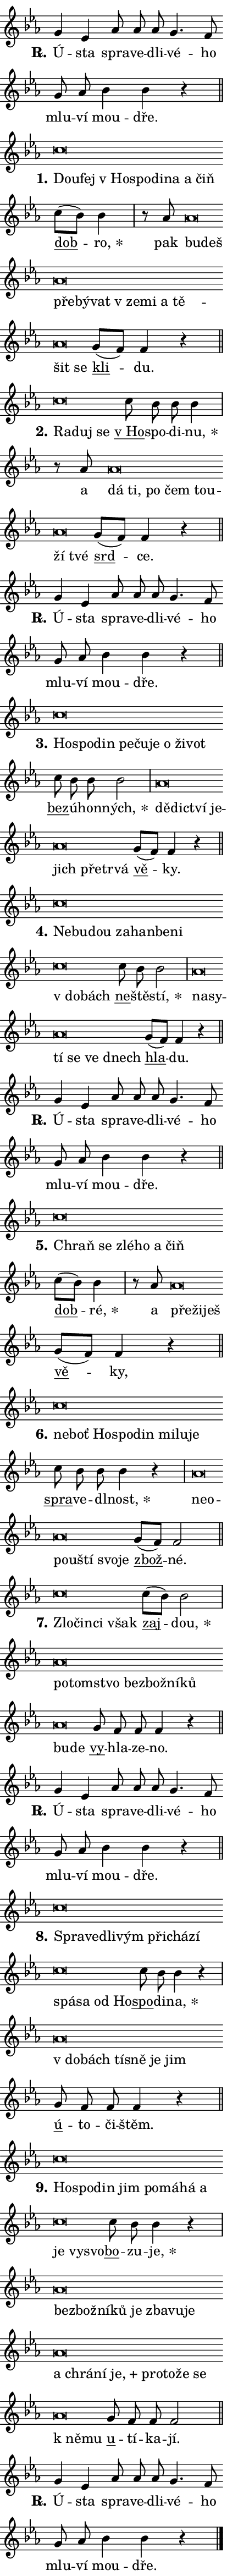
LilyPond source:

\version "2.24.0"
\header { tagline = "" }
\paper {
  indent = 0\cm
  top-margin = 0\cm
  right-margin = 0.13\cm % to fit lyric hyphens
  bottom-margin = 0\cm
  left-margin = 0\cm
  paper-width = 7\cm
  page-breaking = #ly:one-page-breaking
  system-system-spacing.basic-distance = #11
  score-system-spacing.basic-distance = #11
  ragged-last = ##f
}


%% Author: Thomas Morley
%% https://lists.gnu.org/archive/html/lilypond-user/2020-05/msg00002.html
#(define (line-position grob)
"Returns position of @var[grob} in current system:
   @code{'start}, if at first time-step
   @code{'end}, if at last time-step
   @code{'middle} otherwise
"
  (let* ((col (ly:item-get-column grob))
         (ln (ly:grob-object col 'left-neighbor))
         (rn (ly:grob-object col 'right-neighbor))
         (col-to-check-left (if (ly:grob? ln) ln col))
         (col-to-check-right (if (ly:grob? rn) rn col))
         (break-dir-left
           (and
             (ly:grob-property col-to-check-left 'non-musical #f)
             (ly:item-break-dir col-to-check-left)))
         (break-dir-right
           (and
             (ly:grob-property col-to-check-right 'non-musical #f)
             (ly:item-break-dir col-to-check-right))))
        (cond ((eqv? 1 break-dir-left) 'start)
              ((eqv? -1 break-dir-right) 'end)
              (else 'middle))))

#(define (tranparent-at-line-position vctor)
  (lambda (grob)
  "Relying on @code{line-position} select the relevant enry from @var{vctor}.
Used to determine transparency,"
    (case (line-position grob)
      ((end) (not (vector-ref vctor 0)))
      ((middle) (not (vector-ref vctor 1)))
      ((start) (not (vector-ref vctor 2))))))

noteHeadBreakVisibility =
#(define-music-function (break-visibility)(vector?)
"Makes @code{NoteHead}s transparent relying on @var{break-visibility}"
#{
  \override NoteHead.transparent =
    #(tranparent-at-line-position break-visibility)
#})

#(define delete-ledgers-for-transparent-note-heads
  (lambda (grob)
    "Reads whether a @code{NoteHead} is transparent.
If so this @code{NoteHead} is removed from @code{'note-heads} from
@var{grob}, which is supposed to be @code{LedgerLineSpanner}.
As a result ledgers are not printed for this @code{NoteHead}"
    (let* ((nhds-array (ly:grob-object grob 'note-heads))
           (nhds-list
             (if (ly:grob-array? nhds-array)
                 (ly:grob-array->list nhds-array)
                 '()))
           ;; Relies on the transparent-property being done before
           ;; Staff.LedgerLineSpanner.after-line-breaking is executed.
           ;; This is fragile ...
           (to-keep
             (remove
               (lambda (nhd)
                 (ly:grob-property nhd 'transparent #f))
               nhds-list)))
      ;; TODO find a better method to iterate over grob-arrays, similiar
      ;; to filter/remove etc for lists
      ;; For now rebuilt from scratch
      (set! (ly:grob-object grob 'note-heads)  '())
      (for-each
        (lambda (nhd)
          (ly:pointer-group-interface::add-grob grob 'note-heads nhd))
        to-keep))))

squashNotes = {
  \override NoteHead.X-extent = #'(-0.2 . 0.2)
  \override NoteHead.Y-extent = #'(-0.75 . 0)
  \override NoteHead.stencil =
    #(lambda (grob)
       (let ((pos (ly:grob-property grob 'staff-position)))
         (begin
           (if (< pos -7) (display "ERROR: Lower brevis then expected\n") (display "OK: Expected brevis position\n"))
           (if (<= pos -6) ly:text-interface::print ly:note-head::print))))
}
unSquashNotes = {
  \revert NoteHead.X-extent
  \revert NoteHead.Y-extent
  \revert NoteHead.stencil
}

hideNotes = \noteHeadBreakVisibility #begin-of-line-visible
unHideNotes = \noteHeadBreakVisibility #all-visible

% work-around for resetting accidentals
% https://lilypond.org/doc/v2.23/Documentation/notation/displaying-rhythms#unmetered-music
cadenzaMeasure = {
  \cadenzaOff
  \partial 1024 s1024
  \cadenzaOn
}

#(define-markup-command (accent layout props text) (markup?)
  "Underline accented syllable"
  (interpret-markup layout props
    #{\markup \override #'(offset . 4.3) \underline { #text }#}))

responsum = \markup \concat {
  "R" \hspace #-1.05 \path #0.1 #'((moveto 0 0.07) (lineto 0.9 0.8)) \hspace #0.05 "."
}

spaceSize = #0.6828661417322834 % exact space size for TeX Gyre Schola

\layout {
  \context {
    \Staff
    \remove "Time_signature_engraver"
    \override LedgerLineSpanner.after-line-breaking = #delete-ledgers-for-transparent-note-heads
  }
  \context {
    \Lyrics {
      \override LyricSpace.minimum-distance = \spaceSize
      \override LyricText.font-name = #"TeX Gyre Schola"
      \override LyricText.font-size = 1
      \override StanzaNumber.font-name = #"TeX Gyre Schola Bold"
      \override StanzaNumber.font-size = 1
    }
  }
  \context {
    \Score 
    \override NoteHead.text =
      #(lambda (grob) 
        (let ((pos (ly:grob-property grob 'staff-position)))
          #{\markup {
            \combine
              \halign #-0.55 \raise #(if (= pos -6) 0 0.5) \override #'(thickness . 2) \draw-line #'(3.2 . 0)
              \musicglyph "noteheads.sM1"
          }#}))
  }
}

% magnetic-lyrics.ily
%
%   written by
%     Jean Abou Samra <jean@abou-samra.fr>
%     Werner Lemberg <wl@gnu.org>
%
%   adapted by
%     Jiri Hon <jiri.hon@gmail.com>
%
% Version 2022-Apr-15

% https://www.mail-archive.com/lilypond-user@gnu.org/msg149350.html

#(define (Left_hyphen_pointer_engraver context)
   "Collect syllable-hyphen-syllable occurrences in lyrics and store
them in properties.  This engraver only looks to the left.  For
example, if the lyrics input is @code{foo -- bar}, it does the
following.

@itemize @bullet
@item
Set the @code{text} property of the @code{LyricHyphen} grob between
@q{foo} and @q{bar} to @code{foo}.

@item
Set the @code{left-hyphen} property of the @code{LyricText} grob with
text @q{foo} to the @code{LyricHyphen} grob between @q{foo} and
@q{bar}.
@end itemize

Use this auxiliary engraver in combination with the
@code{lyric-@/text::@/apply-@/magnetic-@/offset!} hook."
   (let ((hyphen #f)
         (text #f))
     (make-engraver
      (acknowledgers
       ((lyric-syllable-interface engraver grob source-engraver)
        (set! text grob)))
      (end-acknowledgers
       ((lyric-hyphen-interface engraver grob source-engraver)
        ;(when (not (grob::has-interface grob 'lyric-space-interface))
          (set! hyphen grob)));)
      ((stop-translation-timestep engraver)
       (when (and text hyphen)
         (ly:grob-set-object! text 'left-hyphen hyphen))
       (set! text #f)
       (set! hyphen #f)))))

#(define (lyric-text::apply-magnetic-offset! grob)
   "If the space between two syllables is less than the value in
property @code{LyricText@/.details@/.squash-threshold}, move the right
syllable to the left so that it gets concatenated with the left
syllable.

Use this function as a hook for
@code{LyricText@/.after-@/line-@/breaking} if the
@code{Left_@/hyphen_@/pointer_@/engraver} is active."
   (let ((hyphen (ly:grob-object grob 'left-hyphen #f)))
     (when hyphen
       (let ((left-text (ly:spanner-bound hyphen LEFT)))
         (when (grob::has-interface left-text 'lyric-syllable-interface)
           (let* ((common (ly:grob-common-refpoint grob left-text X))
                  (this-x-ext (ly:grob-extent grob common X))
                  (left-x-ext
                   (begin
                     ;; Trigger magnetism for left-text.
                     (ly:grob-property left-text 'after-line-breaking)
                     (ly:grob-extent left-text common X)))
                  ;; `delta` is the gap width between two syllables.
                  (delta (- (interval-start this-x-ext)
                            (interval-end left-x-ext)))
                  (details (ly:grob-property grob 'details))
                  (threshold (assoc-get 'squash-threshold details 0.2)))
             (when (< delta threshold)
               (let* (;; We have to manipulate the input text so that
                      ;; ligatures crossing syllable boundaries are not
                      ;; disabled.  For languages based on the Latin
                      ;; script this is essentially a beautification.
                      ;; However, for non-Western scripts it can be a
                      ;; necessity.
                      (lt (ly:grob-property left-text 'text))
                      (rt (ly:grob-property grob 'text))
                      (is-space (grob::has-interface hyphen 'lyric-space-interface))
                      (space (if is-space " " ""))
                      (extra-delta (if is-space spaceSize 0))
                      ;; Append new syllable.
                      (ltrt-space (if (and (string? lt) (string? rt))
                                (string-append lt space rt)
                                (make-concat-markup (list lt space rt))))
                      ;; Right-align `ltrt` to the right side.
                      (ltrt-space-markup (grob-interpret-markup
                               grob
                               (make-translate-markup
                                (cons (interval-length this-x-ext) 0)
                                (make-right-align-markup ltrt-space)))))
                 (begin
                   ;; Don't print `left-text`.
                   (ly:grob-set-property! left-text 'stencil #f)
                   ;; Set text and stencil (which holds all collected
                   ;; syllables so far) and shift it to the left.
                   (ly:grob-set-property! grob 'text ltrt-space)
                   (ly:grob-set-property! grob 'stencil ltrt-space-markup)
                   (ly:grob-translate-axis! grob (- (- delta extra-delta)) X))))))))))


#(define (lyric-hyphen::displace-bounds-first grob)
   ;; Make very sure this callback isn't triggered too early.
   (let ((left (ly:spanner-bound grob LEFT))
         (right (ly:spanner-bound grob RIGHT)))
     (ly:grob-property left 'after-line-breaking)
     (ly:grob-property right 'after-line-breaking)
     (ly:lyric-hyphen::print grob)))

squashThreshold = #0.4

\layout {
  \context {
    \Lyrics
    \consists #Left_hyphen_pointer_engraver
    \override LyricText.after-line-breaking =
      #lyric-text::apply-magnetic-offset!
    \override LyricHyphen.stencil = #lyric-hyphen::displace-bounds-first
    \override LyricText.details.squash-threshold = \squashThreshold
    \override LyricHyphen.minimum-distance = 0
    \override LyricHyphen.minimum-length = \squashThreshold
  }
}

squashText = \override LyricText.details.squash-threshold = 9999
unSquashText = \override LyricText.details.squash-threshold = \squashThreshold

leftText = \override LyricText.self-alignment-X = #LEFT
unLeftText = \revert LyricText.self-alignment-X

starOffset = #(lambda (grob) 
                (let ((x_offset (ly:self-alignment-interface::aligned-on-x-parent grob)))
                  (if (= x_offset 0) 0 (+ x_offset 1.2))))

star = #(define-music-function (syllable)(string?)
"Append star separator at the end of a syllable"
#{
  \once \override LyricText.X-offset = #starOffset
  \lyricmode { \markup {
    #syllable
    \override #'((font-name . "TeX Gyre Schola Bold")) \hspace #0.2 \lower #0.65 \larger "*"
  } }
#})

starAccent = #(define-music-function (syllable)(string?)
"Append star separator at the end of a syllable and make accent"
#{
  \once \override LyricText.X-offset = #starOffset
  \lyricmode { \markup {
    \accent #syllable
    \override #'((font-name . "TeX Gyre Schola Bold")) \hspace #0.2 \lower #0.65 \larger "*"
  } }
#})

breath = #(define-music-function (syllable)(string?)
"Append breathing indicator at the end of a syllable"
#{
  \lyricmode { \markup { #syllable "+" } }
#})

optionalBreath = #(define-music-function (syllable)(string?)
"Append optional breathing indicator at the end of a syllable"
#{
  \lyricmode { \markup { #syllable "(+)" } }
#})


\score {
    <<
        \new Voice = "melody" { \cadenzaOn \key es \major \relative { g'4 es as8 as as \bar "" g4. f8 \bar "" g as bes4 bes r \cadenzaMeasure \bar "||" \break } }
        \new Lyrics \lyricsto "melody" { \lyricmode { \set stanza = \responsum
Ú -- sta spra -- ve -- dli -- vé -- ho mlu -- ví mou -- dře. } }
    >>
    \layout {}
}

\score {
    <<
        \new Voice = "melody" { \cadenzaOn \key es \major \relative { \squashNotes c''\breve*1/16 \hideNotes \breve*1/16 \bar "" \breve*1/16 \bar "" \breve*1/16 \bar "" \breve*1/16 \bar "" \breve*1/16 \bar "" \breve*1/16 \breve*1/16 \bar "" \unHideNotes \unSquashNotes \bar "" c8[( bes)] bes4 \cadenzaMeasure \bar "|" r8 as8 \squashNotes as\breve*1/16 \hideNotes \breve*1/16 \bar "" \breve*1/16 \bar "" \breve*1/16 \bar "" \breve*1/16 \bar "" \breve*1/16 \bar "" \breve*1/16 \bar "" \breve*1/16 \bar "" \breve*1/16 \bar "" \breve*1/16 \breve*1/16 \bar "" \unHideNotes \unSquashNotes \bar "" g8[( f)] f4 r \cadenzaMeasure \bar "||" \break } }
        \new Lyrics \lyricsto "melody" { \lyricmode { \set stanza = "1."
\leftText Dou -- \squashText fej "v Ho" -- spo -- di -- na a čiň \unLeftText \unSquashText \markup \accent dob -- \star ro, pak \leftText bu -- \squashText deš pře -- bý -- vat "v ze" -- mi a tě -- šit se \unLeftText \unSquashText \markup \accent kli -- du. } }
    >>
    \layout {}
}

\score {
    <<
        \new Voice = "melody" { \cadenzaOn \key es \major \relative { \squashNotes c''\breve*1/16 \hideNotes \breve*1/16 \breve*1/16 \bar "" \unHideNotes \unSquashNotes \bar "" c8 bes bes bes4 \cadenzaMeasure \bar "|" r8 as8 \squashNotes as\breve*1/16 \hideNotes \breve*1/16 \bar "" \breve*1/16 \bar "" \breve*1/16 \bar "" \breve*1/16 \bar "" \breve*1/16 \breve*1/16 \bar "" \unHideNotes \unSquashNotes \bar "" g8[( f)] f4 r \cadenzaMeasure \bar "||" \break } }
        \new Lyrics \lyricsto "melody" { \lyricmode { \set stanza = "2."
\leftText Ra -- \squashText duj se \unLeftText \unSquashText \markup \accent "v Ho" -- spo -- di -- \star nu, a \leftText dá \squashText ti, po čem tou -- ží tvé \unLeftText \unSquashText \markup \accent srd -- ce. } }
    >>
    \layout {}
}

\score {
    <<
        \new Voice = "melody" { \cadenzaOn \key es \major \relative { g'4 es as8 as as \bar "" g4. f8 \bar "" g as bes4 bes r \cadenzaMeasure \bar "||" \break } }
        \new Lyrics \lyricsto "melody" { \lyricmode { \set stanza = \responsum
Ú -- sta spra -- ve -- dli -- vé -- ho mlu -- ví mou -- dře. } }
    >>
    \layout {}
}

\score {
    <<
        \new Voice = "melody" { \cadenzaOn \key es \major \relative { \squashNotes c''\breve*1/16 \hideNotes \breve*1/16 \bar "" \breve*1/16 \bar "" \breve*1/16 \bar "" \breve*1/16 \bar "" \breve*1/16 \bar "" \breve*1/16 \bar "" \breve*1/16 \breve*1/16 \bar "" \unHideNotes \unSquashNotes \bar "" c8 bes bes bes2 \cadenzaMeasure \bar "|" \squashNotes as\breve*1/16 \hideNotes \breve*1/16 \bar "" \breve*1/16 \bar "" \breve*1/16 \bar "" \breve*1/16 \bar "" \breve*1/16 \bar "" \breve*1/16 \breve*1/16 \bar "" \unHideNotes \unSquashNotes \bar "" g8[( f)] f4 r \cadenzaMeasure \bar "||" \break } }
        \new Lyrics \lyricsto "melody" { \lyricmode { \set stanza = "3."
\leftText Ho -- \squashText spo -- din pe -- ču -- je o ži -- vot \unLeftText \unSquashText \markup \accent bez -- ú -- hon -- \star ných, \leftText dě -- \squashText dic -- tví je -- jich pře -- tr -- vá \unLeftText \unSquashText \markup \accent vě -- ky. } }
    >>
    \layout {}
}

\score {
    <<
        \new Voice = "melody" { \cadenzaOn \key es \major \relative { \squashNotes c''\breve*1/16 \hideNotes \breve*1/16 \bar "" \breve*1/16 \bar "" \breve*1/16 \bar "" \breve*1/16 \bar "" \breve*1/16 \bar "" \breve*1/16 \bar "" \breve*1/16 \breve*1/16 \bar "" \unHideNotes \unSquashNotes \bar "" c8 bes bes2 \cadenzaMeasure \bar "|" \squashNotes as\breve*1/16 \hideNotes \breve*1/16 \bar "" \breve*1/16 \bar "" \breve*1/16 \bar "" \breve*1/16 \breve*1/16 \bar "" \unHideNotes \unSquashNotes \bar "" g8[( f)] f4 r \cadenzaMeasure \bar "||" \break } }
        \new Lyrics \lyricsto "melody" { \lyricmode { \set stanza = "4."
\leftText Ne -- \squashText bu -- dou za -- han -- be -- ni "v do" -- bách \unLeftText \unSquashText \markup \accent ne -- ště -- \star stí, \leftText na -- \squashText sy -- tí se ve dnech \unLeftText \unSquashText \markup \accent hla -- du. } }
    >>
    \layout {}
}

\score {
    <<
        \new Voice = "melody" { \cadenzaOn \key es \major \relative { g'4 es as8 as as \bar "" g4. f8 \bar "" g as bes4 bes r \cadenzaMeasure \bar "||" \break } }
        \new Lyrics \lyricsto "melody" { \lyricmode { \set stanza = \responsum
Ú -- sta spra -- ve -- dli -- vé -- ho mlu -- ví mou -- dře. } }
    >>
    \layout {}
}

\score {
    <<
        \new Voice = "melody" { \cadenzaOn \key es \major \relative { \squashNotes c''\breve*1/16 \hideNotes \breve*1/16 \bar "" \breve*1/16 \bar "" \breve*1/16 \bar "" \breve*1/16 \breve*1/16 \bar "" \unHideNotes \unSquashNotes \bar "" c8[( bes)] bes4 \cadenzaMeasure \bar "|" r8 as8 \squashNotes as\breve*1/16 \hideNotes \breve*1/16 \breve*1/16 \bar "" \unHideNotes \unSquashNotes \bar "" g8[( f)] f4 r \cadenzaMeasure \bar "||" \break } }
        \new Lyrics \lyricsto "melody" { \lyricmode { \set stanza = "5."
\leftText Chraň \squashText se zlé -- ho a čiň \unLeftText \unSquashText \markup \accent dob -- \star ré, a \leftText pře -- \squashText ži -- ješ \unLeftText \unSquashText \markup \accent vě -- ky, } }
    >>
    \layout {}
}

\score {
    <<
        \new Voice = "melody" { \cadenzaOn \key es \major \relative { \squashNotes c''\breve*1/16 \hideNotes \breve*1/16 \bar "" \breve*1/16 \bar "" \breve*1/16 \bar "" \breve*1/16 \bar "" \breve*1/16 \bar "" \breve*1/16 \breve*1/16 \bar "" \unHideNotes \unSquashNotes \bar "" c8 bes bes bes4 r \cadenzaMeasure \bar "|" \squashNotes as\breve*1/16 \hideNotes \breve*1/16 \bar "" \breve*1/16 \bar "" \breve*1/16 \bar "" \breve*1/16 \breve*1/16 \bar "" \unHideNotes \unSquashNotes \bar "" g8[( f)] f2 \cadenzaMeasure \bar "||" \break } }
        \new Lyrics \lyricsto "melody" { \lyricmode { \set stanza = "6."
\leftText ne -- \squashText boť Ho -- spo -- din mi -- lu -- je \unLeftText \unSquashText \markup \accent spra -- ve -- dl -- \star nost, \leftText ne -- \squashText o -- pou -- ští svo -- je \unLeftText \unSquashText \markup \accent zbož -- né. } }
    >>
    \layout {}
}

\score {
    <<
        \new Voice = "melody" { \cadenzaOn \key es \major \relative { \squashNotes c''\breve*1/16 \hideNotes \breve*1/16 \bar "" \breve*1/16 \breve*1/16 \bar "" \unHideNotes \unSquashNotes \bar "" c8[( bes)] bes2 \cadenzaMeasure \bar "|" \squashNotes as\breve*1/16 \hideNotes \breve*1/16 \bar "" \breve*1/16 \bar "" \breve*1/16 \bar "" \breve*1/16 \bar "" \breve*1/16 \bar "" \breve*1/16 \bar "" \breve*1/16 \breve*1/16 \bar "" \unHideNotes \unSquashNotes \bar "" g8 f f f4 r \cadenzaMeasure \bar "||" \break } }
        \new Lyrics \lyricsto "melody" { \lyricmode { \set stanza = "7."
\leftText Zlo -- \squashText čin -- ci však \unLeftText \unSquashText \markup \accent zaj -- \star dou, \leftText po -- \squashText tom -- stvo bez -- bož -- ní -- ků bu -- de \unLeftText \unSquashText \markup \accent vy -- hla -- ze -- no. } }
    >>
    \layout {}
}

\score {
    <<
        \new Voice = "melody" { \cadenzaOn \key es \major \relative { g'4 es as8 as as \bar "" g4. f8 \bar "" g as bes4 bes r \cadenzaMeasure \bar "||" \break } }
        \new Lyrics \lyricsto "melody" { \lyricmode { \set stanza = \responsum
Ú -- sta spra -- ve -- dli -- vé -- ho mlu -- ví mou -- dře. } }
    >>
    \layout {}
}

\score {
    <<
        \new Voice = "melody" { \cadenzaOn \key es \major \relative { \squashNotes c''\breve*1/16 \hideNotes \breve*1/16 \bar "" \breve*1/16 \bar "" \breve*1/16 \bar "" \breve*1/16 \bar "" \breve*1/16 \bar "" \breve*1/16 \bar "" \breve*1/16 \bar "" \breve*1/16 \bar "" \breve*1/16 \breve*1/16 \bar "" \unHideNotes \unSquashNotes \bar "" c8 bes bes4 r \cadenzaMeasure \bar "|" \squashNotes as\breve*1/16 \hideNotes \breve*1/16 \bar "" \breve*1/16 \bar "" \breve*1/16 \bar "" \breve*1/16 \breve*1/16 \bar "" \unHideNotes \unSquashNotes \bar "" g8 f f f4 r \cadenzaMeasure \bar "||" \break } }
        \new Lyrics \lyricsto "melody" { \lyricmode { \set stanza = "8."
\leftText Spra -- \squashText ve -- dli -- vým při -- chá -- zí spá -- sa od Ho -- \unLeftText \unSquashText \markup \accent spo -- di -- \star na, \leftText "v do" -- \squashText bách tí -- sně je jim \unLeftText \unSquashText \markup \accent ú -- to -- či -- štěm. } }
    >>
    \layout {}
}

\score {
    <<
        \new Voice = "melody" { \cadenzaOn \key es \major \relative { \squashNotes c''\breve*1/16 \hideNotes \breve*1/16 \bar "" \breve*1/16 \bar "" \breve*1/16 \bar "" \breve*1/16 \bar "" \breve*1/16 \bar "" \breve*1/16 \bar "" \breve*1/16 \bar "" \breve*1/16 \bar "" \breve*1/16 \breve*1/16 \bar "" \unHideNotes \unSquashNotes \bar "" c8 bes bes4 r \cadenzaMeasure \bar "|" \squashNotes as\breve*1/16 \hideNotes \breve*1/16 \bar "" \breve*1/16 \bar "" \breve*1/16 \bar "" \breve*1/16 \bar "" \breve*1/16 \bar "" \breve*1/16 \bar "" \breve*1/16 \bar "" \breve*1/16 \bar "" \breve*1/16 \bar "" \breve*1/16 \bar "" \breve*1/16 \bar "" \breve*1/16 \bar "" \breve*1/16 \bar "" \breve*1/16 \bar "" \breve*1/16 \bar "" \breve*1/16 \breve*1/16 \bar "" \unHideNotes \unSquashNotes \bar "" g8 f f f2 \cadenzaMeasure \bar "||" \break } }
        \new Lyrics \lyricsto "melody" { \lyricmode { \set stanza = "9."
\leftText Ho -- \squashText spo -- din jim po -- má -- há a je vy -- svo -- \unLeftText \unSquashText \markup \accent bo -- zu -- \star je, \leftText bez -- \squashText bož -- ní -- ků je zba -- vu -- je a chrá -- ní \breath "je," pro -- to -- že se "k ně" -- mu \unLeftText \unSquashText \markup \accent u -- tí -- ka -- jí. } }
    >>
    \layout {}
}

\score {
    <<
        \new Voice = "melody" { \cadenzaOn \key es \major \relative { g'4 es as8 as as \bar "" g4. f8 \bar "" g as bes4 bes r \cadenzaMeasure \bar "||" \break } \bar "|." }
        \new Lyrics \lyricsto "melody" { \lyricmode { \set stanza = \responsum
Ú -- sta spra -- ve -- dli -- vé -- ho mlu -- ví mou -- dře. } }
    >>
    \layout {}
}
